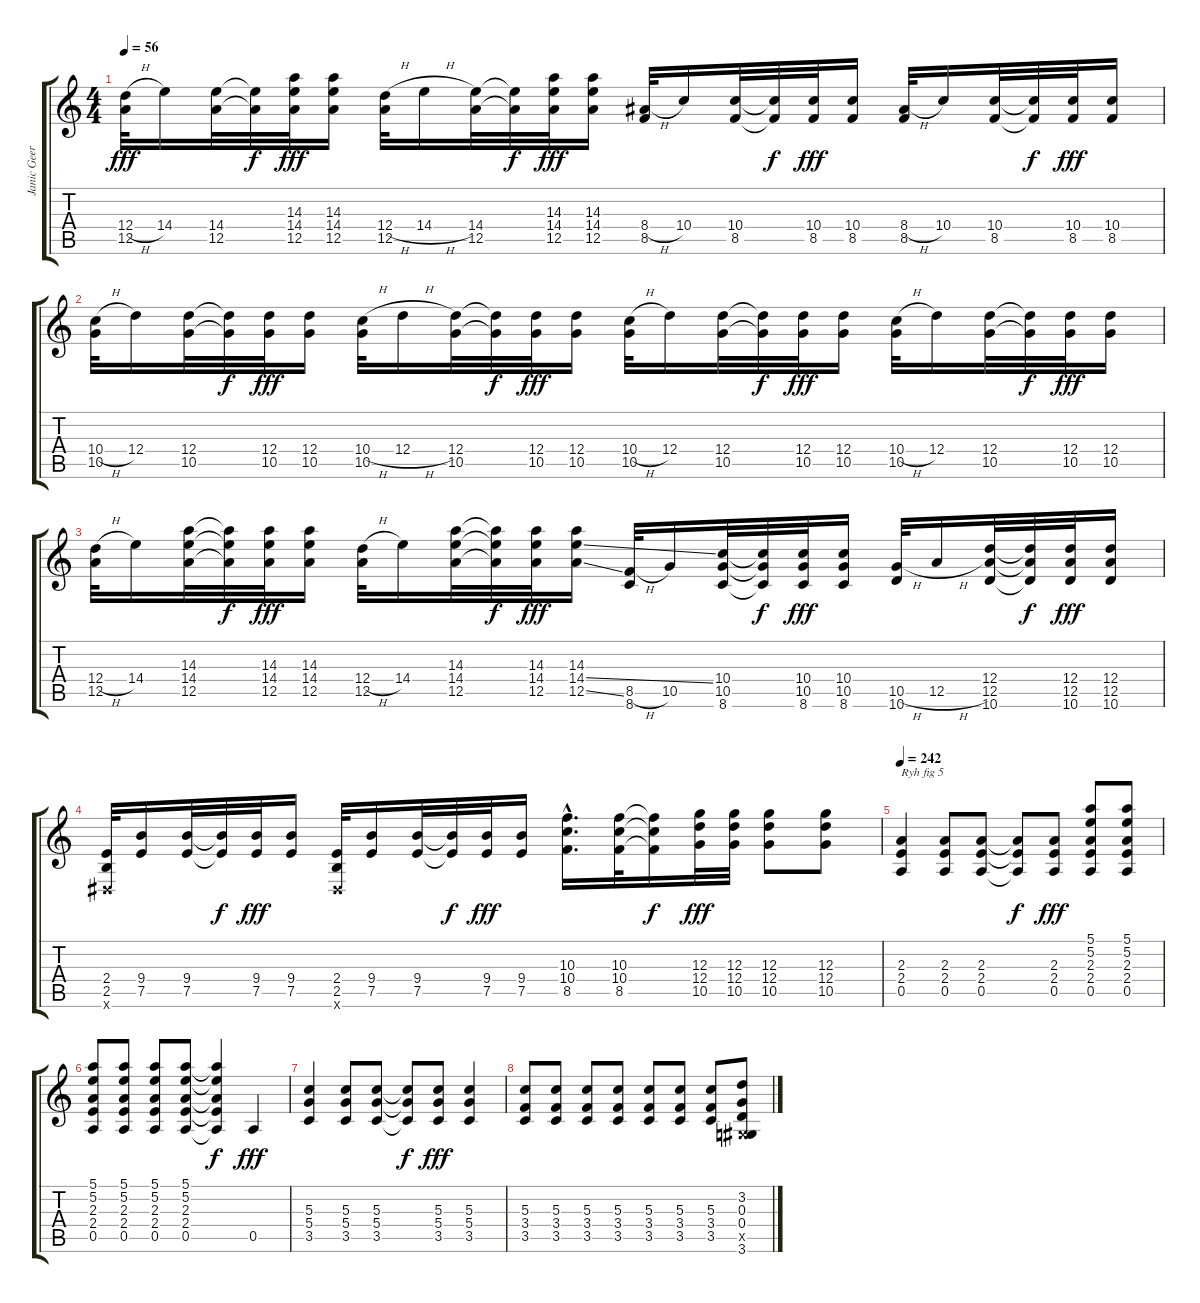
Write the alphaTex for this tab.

\track ("Janic Geers" "Janic Geer") {instrument acousticguitarnylon}
\staff {score tabs}
\tuning (E4 B3 G3 D3 A2 E2) {hide}
\ts (4 4)
\tempo 56
\clef g2
\ks c
(12.4{h} 12.5).32{dy fff} 14.4.16 (14.4 12.5).32 (14.4{t} 12.5{t}).32{dy f} (14.3 14.4 12.5).32{dy fff} (14.3 14.4 12.5).16 (12.4{h} 12.5).32 14.4{h}.16 (14.4 12.5).32 (14.4{t} 12.5{t}).32{dy f} (14.3 14.4 12.5).32{dy fff} (14.3 14.4 12.5).16 (8.4{h} 8.5).32 10.4.16 (10.4 8.5).32 (10.4{t} 8.5{t}).32{dy f} (10.4 8.5).32{dy fff} (10.4 8.5).16 (8.4{h} 8.5).32 10.4.16 (10.4 8.5).32 (10.4{t} 8.5{t}).32{dy f} (10.4 8.5).32{dy fff} (10.4 8.5).16 |
(10.4{h} 10.5).32 12.4.16 (12.4 10.5).32 (12.4{t} 10.5{t}).32{dy f} (12.4 10.5).32{dy fff} (12.4 10.5).16 (10.4{h} 10.5).32 12.4{h}.16 (12.4 10.5).32 (12.4{t} 10.5{t}).32{dy f} (12.4 10.5).32{dy fff} (12.4 10.5).16 (10.4{h} 10.5).32 12.4.16 (12.4 10.5).32 (12.4{t} 10.5{t}).32{dy f} (12.4 10.5).32{dy fff} (12.4 10.5).16 (10.4{h} 10.5).32 12.4.16 (12.4 10.5).32 (12.4{t} 10.5{t}).32{dy f} (12.4 10.5).32{dy fff} (12.4 10.5).16 |
(12.4{h} 12.5).32 14.4.16 (14.3 14.4 12.5).32 (14.3{t} 14.4{t} 12.5{t}).32{dy f} (14.3 14.4 12.5).32{dy fff} (14.3 14.4 12.5).16 (12.4{h} 12.5).32 14.4.16 (14.3 14.4 12.5).32 (14.3{t} 14.4{t} 12.5{t}).32{dy f} (14.3 14.4 12.5).32{dy fff} (14.3 14.4{ss} 12.5{ss}).16 (8.5{h} 8.6).32 10.5.16 (10.4 10.5 8.6).32 (10.4{t} 10.5{t} 8.6{t}).32{dy f} (10.4 10.5 8.6).32{dy fff} (10.4 10.5 8.6).16 (10.5{h} 10.6).32 12.5{h}.16 (12.4 12.5 10.6).32 (12.4{t} 12.5{t} 10.6{t}).32{dy f} (12.4 12.5 10.6).32{dy fff} (12.4 12.5 10.6).16 |
(2.4 2.5 -1.6{x}).32 (9.4 7.5).16 (9.4 7.5).32 (9.4{t} 7.5{t}).32{dy f} (9.4 7.5).32{dy fff} (9.4 7.5).16 (2.4 2.5 -1.6{x}).32 (9.4 7.5).16 (9.4 7.5).32 (9.4{t} 7.5{t}).32{dy f} (9.4 7.5).32{dy fff} (9.4 7.5).16 (10.3{hac} 10.4{hac} 8.5{hac}).16{d} (10.3 10.4 8.5).32 (10.3{t} 10.4{t} 8.5{t}).16{dy f} (12.3 12.4 10.5).32{dy fff} (12.3 12.4 10.5).32 (12.3 12.4 10.5).8 (12.3 12.4 10.5).8 |
\tempo 242
(2.3 2.4 0.5).4{txt "Ryh fig 5" instrument distortionguitar} (2.3 2.4 0.5).8 (2.3 2.4 0.5).8 (2.3{t} 2.4{t} 0.5{t}).8{dy f} (2.3 2.4 0.5).8{dy fff} (5.1 5.2 2.3 2.4 0.5).8 (5.1 5.2 2.3 2.4 0.5).8 |
(5.1 5.2 2.3 2.4 0.5).8 (5.1 5.2 2.3 2.4 0.5).8 (5.1 5.2 2.3 2.4 0.5).8 (5.1 5.2 2.3 2.4 0.5).8 (5.1{t} 5.2{t} 2.3{t} 2.4{t} 0.5{t}).4{dy f} 0.5.4{dy fff} |
(5.3 5.4 3.5).4 (5.3 5.4 3.5).8 (5.3 5.4 3.5).8 (5.3{t} 5.4{t} 3.5{t}).8{dy f} (5.3 5.4 3.5).8{dy fff} (5.3 5.4 3.5).4 |
(5.3 3.4 3.5).8 (5.3 3.4 3.5).8 (5.3 3.4 3.5).8 (5.3 3.4 3.5).8 (5.3 3.4 3.5).8 (5.3 3.4 3.5).8 (5.3 3.4 3.5).8 (3.2 0.3 0.4 -1.5{x} 3.6).8
